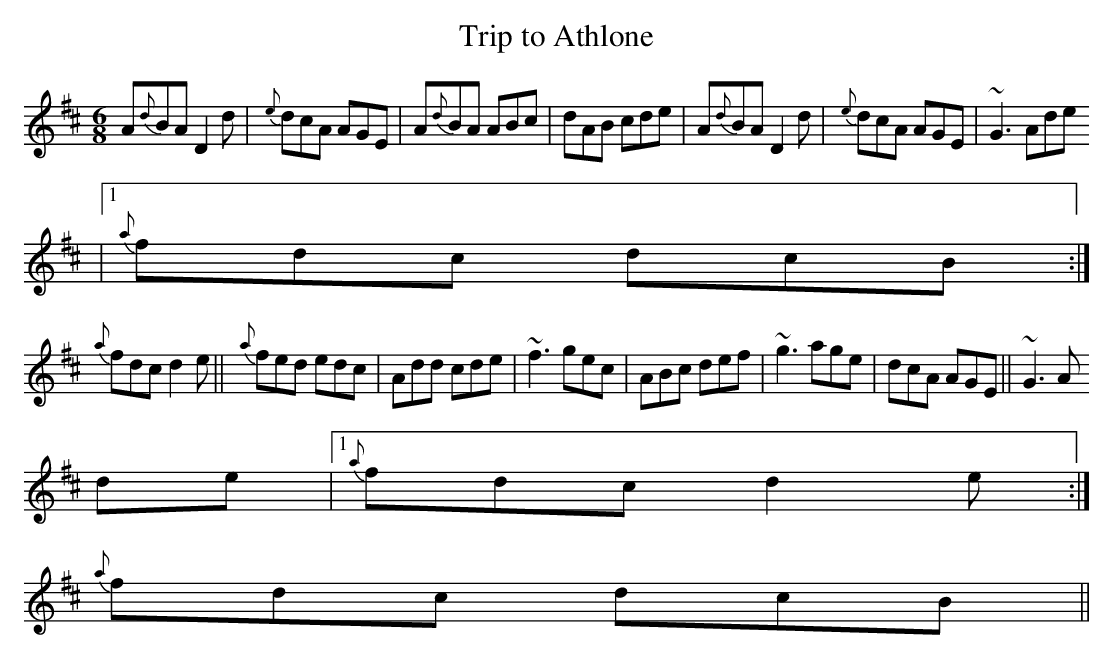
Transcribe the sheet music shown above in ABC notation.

X:1
T:Trip to Athlone
M:6/8
L:1/8
K:D
A{d}BA D2 d|{e}dcA AGE|A{d}BA ABc|dAB cde|A{d}BA D2 d|{e}dcA AGE|~G3 Ade
|1 {a}fdc dcB :|
2 {a}fdc d2 e||{a}fed edc|Add cde|~f3 gec|ABc def|~g3 age|dcA AGE||~G3 A
de|1 {a}fdc d2 e:|
2 {a}fdc dcB ||
